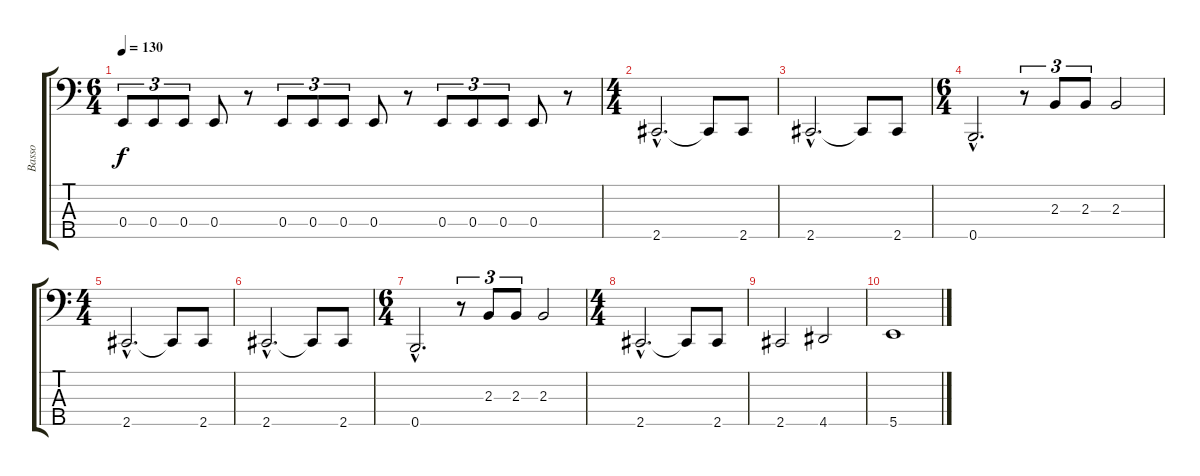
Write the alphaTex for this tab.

\track ("Basso" "Basso") {instrument electricbassfinger}
\staff {score tabs}
\tuning (G2 D2 A1 E1 B0) {hide}
\ts (6 4)
\tempo 130
\clef f4
\ks c
0.4.8{tu (3 2) dy f} 0.4.8{tu (3 2)} 0.4.8{tu (3 2)} 0.4.8 r.8 0.4.8{tu (3 2)} 0.4.8{tu (3 2)} 0.4.8{tu (3 2)} 0.4.8 r.8 0.4.8{tu (3 2)} 0.4.8{tu (3 2)} 0.4.8{tu (3 2)} 0.4.8 r.8 |
\ts (4 4)
2.5{hac}.2{d} 2.5{t}.8 2.5.8 |
2.5{hac}.2{d} 2.5{t}.8 2.5.8 |
\ts (6 4)
0.5{hac}.2{d} r.8{tu (3 2)} 2.3.8{tu (3 2)} 2.3.8{tu (3 2)} 2.3.2 |
\ts (4 4)
2.5{hac}.2{d} 2.5{t}.8 2.5.8 |
2.5{hac}.2{d} 2.5{t}.8 2.5.8 |
\ts (6 4)
0.5{hac}.2{d} r.8{tu (3 2)} 2.3.8{tu (3 2)} 2.3.8{tu (3 2)} 2.3.2 |
\ts (4 4)
2.5{hac}.2{d} 2.5{t}.8 2.5.8 |
2.5.2 4.5.2 |
5.5.1
